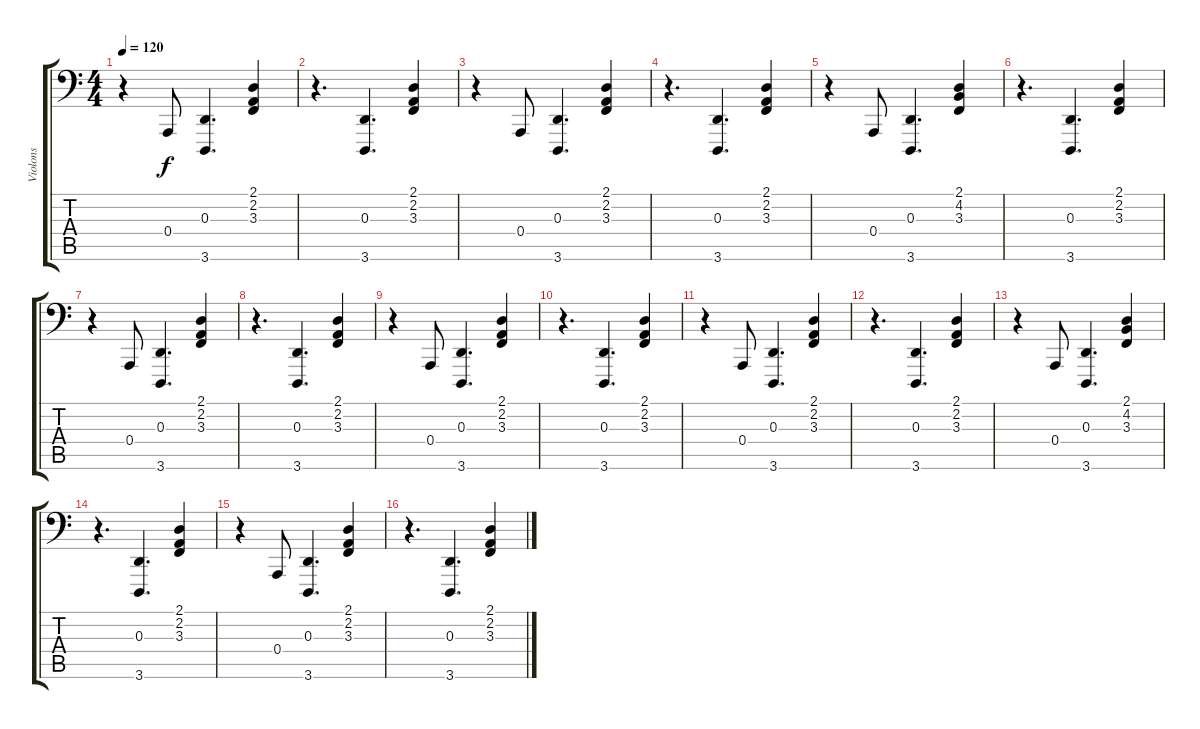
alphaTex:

\track ("Violons" "Violons") {instrument violin}
\staff {score tabs}
\tuning (C3 G2 D2 A1 E1 B0) {hide}
\ts (4 4)
\tempo 120
\clef f4
\ks c
r.4{dy f} 0.4.8 (0.3 3.6).4{d} (2.1 2.2 3.3).4 |
r.4{d} (0.3 3.6).4{d} (2.1 2.2 3.3).4 |
r.4 0.4.8 (0.3 3.6).4{d} (2.1 2.2 3.3).4 |
r.4{d} (0.3 3.6).4{d} (2.1 2.2 3.3).4 |
r.4 0.4.8 (0.3 3.6).4{d} (2.1 4.2 3.3).4 |
r.4{d} (0.3 3.6).4{d} (2.1 2.2 3.3).4 |
r.4 0.4.8 (0.3 3.6).4{d} (2.1 2.2 3.3).4 |
r.4{d} (0.3 3.6).4{d} (2.1 2.2 3.3).4 |
r.4 0.4.8 (0.3 3.6).4{d} (2.1 2.2 3.3).4 |
r.4{d} (0.3 3.6).4{d} (2.1 2.2 3.3).4 |
r.4 0.4.8 (0.3 3.6).4{d} (2.1 2.2 3.3).4 |
r.4{d} (0.3 3.6).4{d} (2.1 2.2 3.3).4 |
r.4 0.4.8 (0.3 3.6).4{d} (2.1 4.2 3.3).4 |
r.4{d} (0.3 3.6).4{d} (2.1 2.2 3.3).4 |
r.4 0.4.8 (0.3 3.6).4{d} (2.1 2.2 3.3).4 |
r.4{d} (0.3 3.6).4{d} (2.1 2.2 3.3).4
